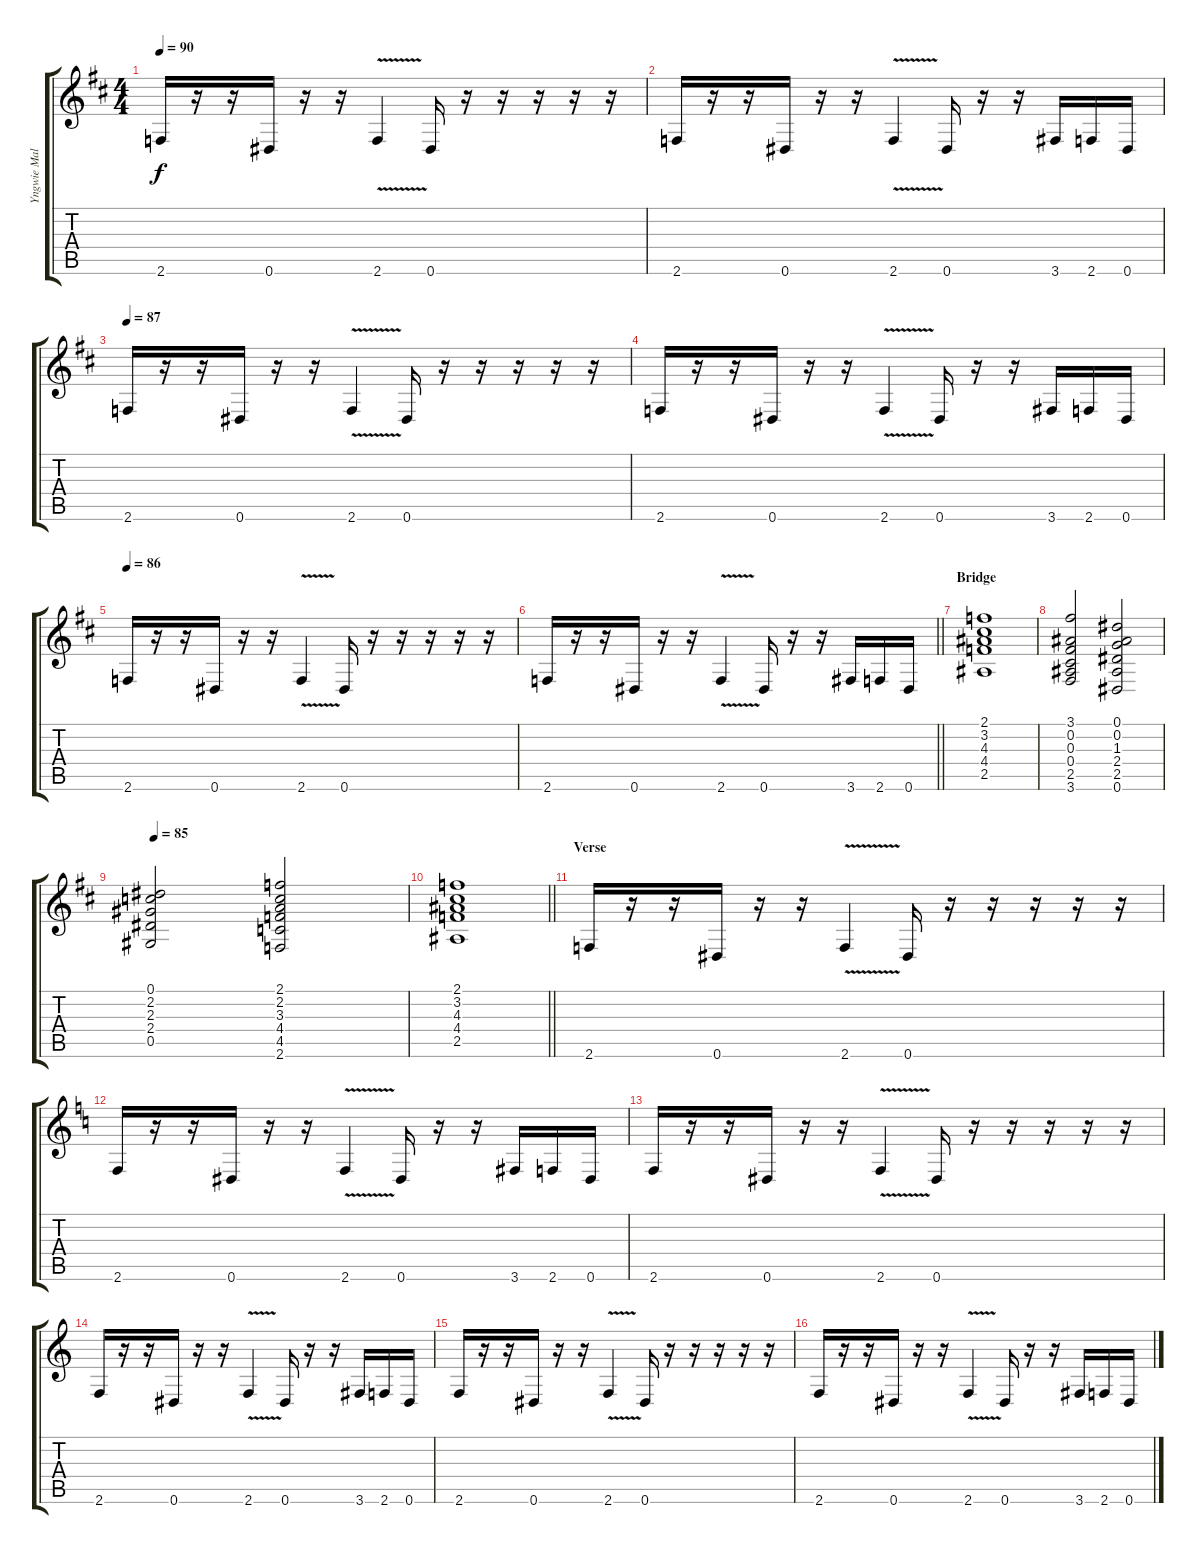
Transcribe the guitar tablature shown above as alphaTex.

\track ("Yngwie Malmsteen" "Yngwie Mal") {instrument overdrivenguitar}
\staff {score tabs}
\tuning (Eb4 Bb3 Gb3 Db3 Ab2 Eb2) {hide}
\ts (4 4)
\tempo 90
\clef g2
\ks d
2.6.16{dy f} r.16 r.16 0.6.16 r.16 r.16 2.6{v}.4 0.6.16 r.16 r.16 r.16 r.16 r.16 |
2.6.16 r.16 r.16 0.6.16 r.16 r.16 2.6{v}.4 0.6.16 r.16 r.16 3.6.16 2.6.16 0.6.16 |
\tempo 87
2.6.16 r.16 r.16 0.6.16 r.16 r.16 2.6{v}.4 0.6.16 r.16 r.16 r.16 r.16 r.16 |
2.6.16 r.16 r.16 0.6.16 r.16 r.16 2.6{v}.4 0.6.16 r.16 r.16 3.6.16 2.6.16 0.6.16 |
\tempo 86
2.6.16 r.16 r.16 0.6.16 r.16 r.16 2.6{v}.4 0.6.16 r.16 r.16 r.16 r.16 r.16 |
\barLineRight lightlight
2.6.16 r.16 r.16 0.6.16 r.16 r.16 2.6{v}.4 0.6.16 r.16 r.16 3.6.16 2.6.16 0.6.16 |
\section ("" "Bridge")
(2.1 3.2 4.3 4.4 2.5).1 |
(3.1 0.2 0.3 0.4 2.5 3.6).2 (0.1 0.2 1.3 2.4 2.5 0.6).2 |
\tempo 85
(0.1 2.2 2.3 2.4 0.5).2 (2.1 2.2 3.3 4.4 4.5 2.6).2 |
\barLineRight lightlight
(2.1 3.2 4.3 4.4 2.5).1 |
\section ("" "Verse")
2.6.16 r.16 r.16 0.6.16 r.16 r.16 2.6{v}.4 0.6.16 r.16 r.16 r.16 r.16 r.16 |
\ks c
2.6.16 r.16 r.16 0.6.16 r.16 r.16 2.6{v}.4 0.6.16 r.16 r.16 3.6.16 2.6.16 0.6.16 |
2.6.16 r.16 r.16 0.6.16 r.16 r.16 2.6{v}.4 0.6.16 r.16 r.16 r.16 r.16 r.16 |
2.6.16 r.16 r.16 0.6.16 r.16 r.16 2.6{v}.4 0.6.16 r.16 r.16 3.6.16 2.6.16 0.6.16 |
2.6.16 r.16 r.16 0.6.16 r.16 r.16 2.6{v}.4 0.6.16 r.16 r.16 r.16 r.16 r.16 |
2.6.16 r.16 r.16 0.6.16 r.16 r.16 2.6{v}.4 0.6.16 r.16 r.16 3.6.16 2.6.16 0.6.16
